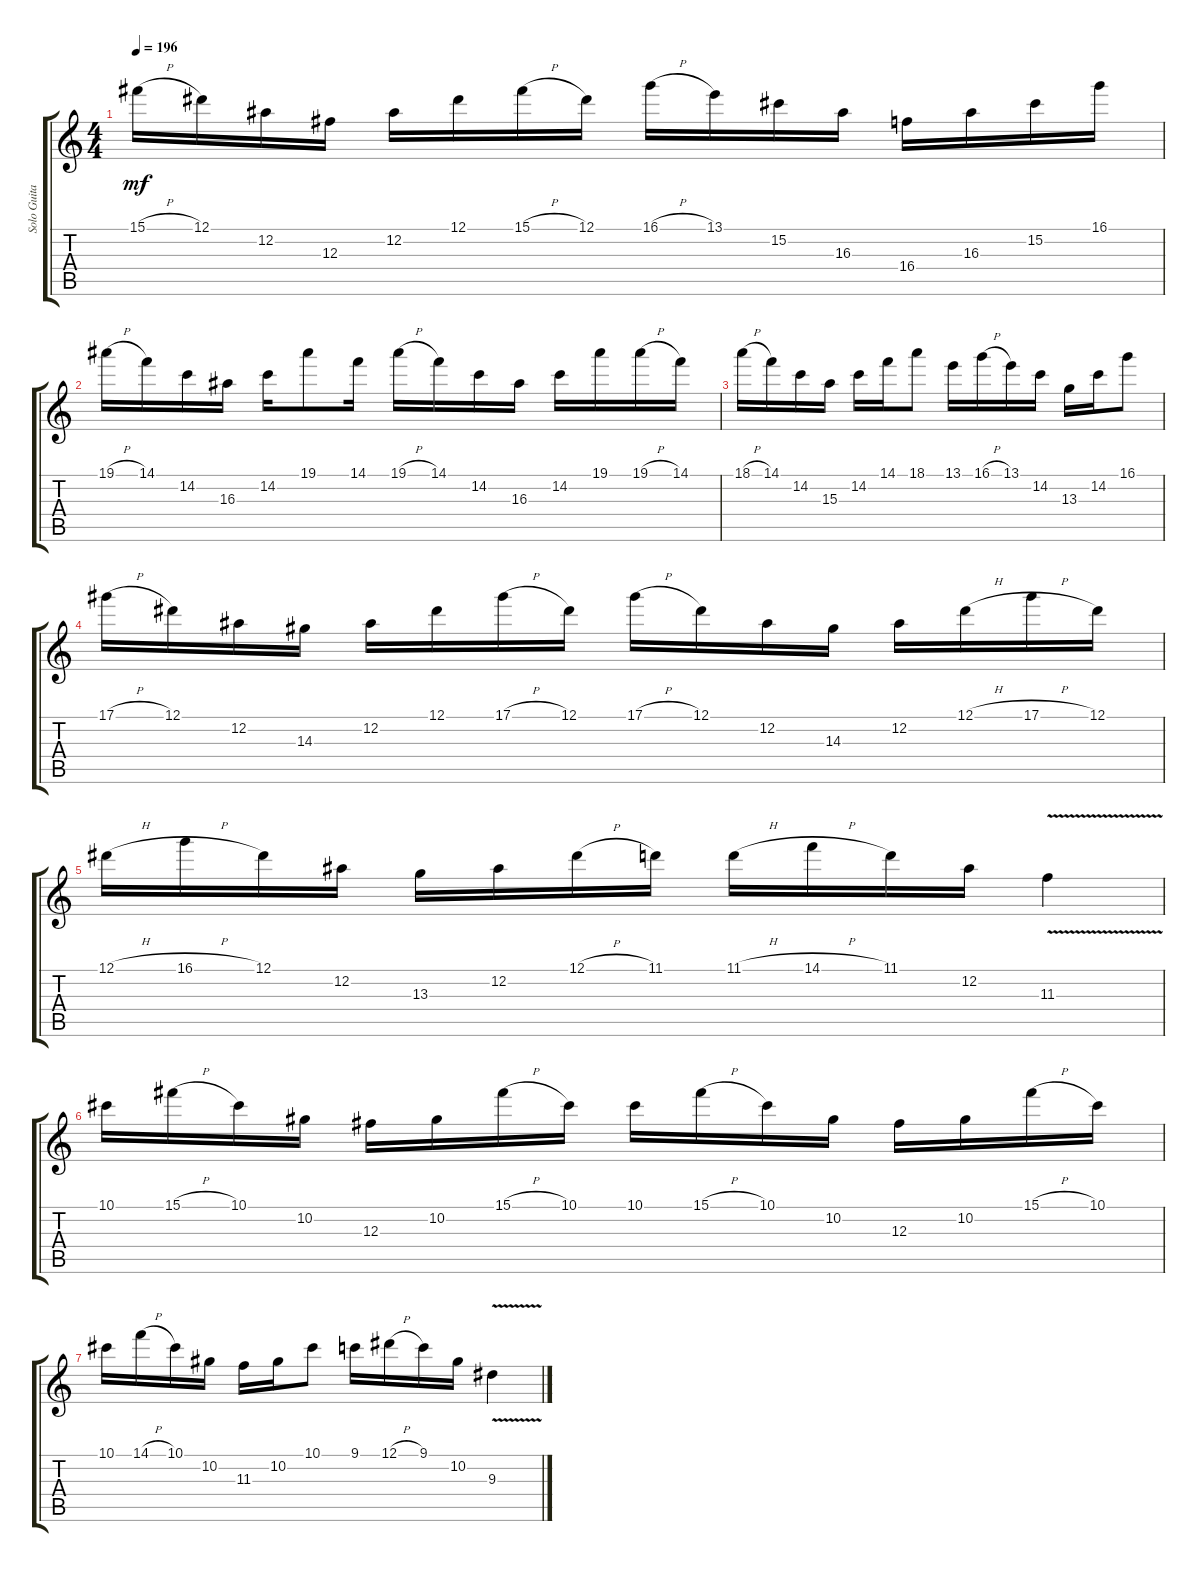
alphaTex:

\track ("Solo Guitar" "Solo Guita") {instrument distortionguitar}
\staff {score tabs}
\tuning (Eb4 Bb3 Gb3 Db3 Ab2 Eb2) {hide}
\ts (4 4)
\tempo 196
\clef g2
\ks c
15.1{h}.16{dy mf} 12.1.16 12.2.16 12.3.16 12.2.16 12.1.16 15.1{h}.16 12.1.16 16.1{h}.16 13.1.16 15.2.16 16.3.16 16.4.16 16.3.16 15.2.16 16.1.16 |
19.1{h}.16 14.1.16 14.2.16 16.3.16 14.2.16 19.1.8 14.1.16 19.1{h}.16 14.1.16 14.2.16 16.3.16 14.2.16 19.1.16 19.1{h}.16 14.1.16 |
18.1{h}.16 14.1.16 14.2.16 15.3.16 14.2.16 14.1.16 18.1.8 13.1.16 16.1{h}.16 13.1.16 14.2.16 13.3.16 14.2.16 16.1.8 |
17.1{h}.16 12.1.16 12.2.16 14.3.16 12.2.16 12.1.16 17.1{h}.16 12.1.16 17.1{h}.16 12.1.16 12.2.16 14.3.16 12.2.16 12.1{h}.16 17.1{h}.16 12.1.16 |
12.1{h}.16 16.1{h}.16 12.1.16 12.2.16 13.3.16 12.2.16 12.1{h}.16 11.1.16 11.1{h}.16 14.1{h}.16 11.1.16 12.2.16 11.3{v}.4 |
10.1.16 15.1{h}.16 10.1.16 10.2.16 12.3.16 10.2.16 15.1{h}.16 10.1.16 10.1.16 15.1{h}.16 10.1.16 10.2.16 12.3.16 10.2.16 15.1{h}.16 10.1.16 |
10.1.16 14.1{h}.16 10.1.16 10.2.16 11.3.16 10.2.16 10.1.8 9.1.16 12.1{h}.16 9.1.16 10.2.16 9.3{v}.4
